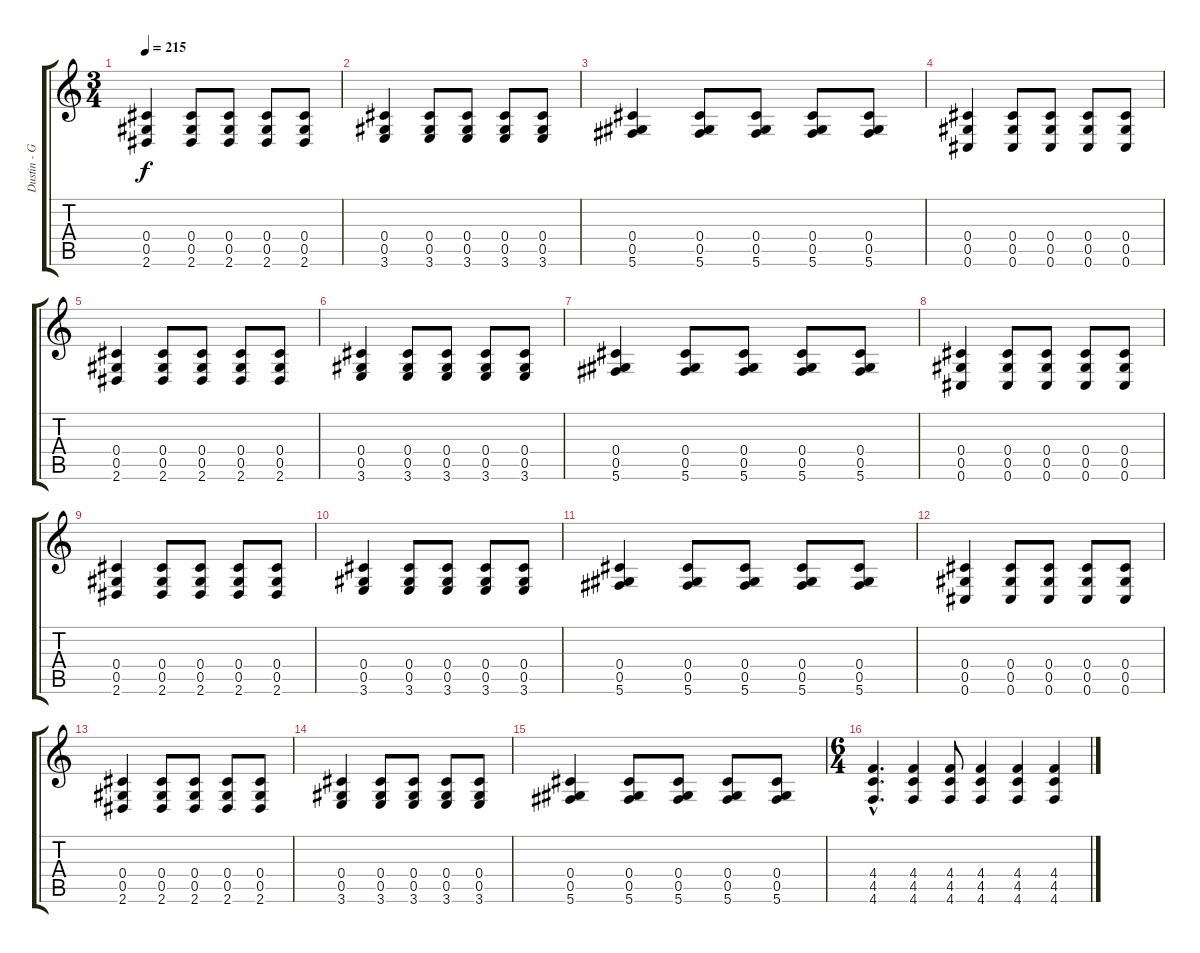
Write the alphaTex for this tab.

\track ("Dustin - Guitar" "Dustin - G") {instrument distortionguitar}
\staff {score tabs}
\tuning (Eb4 Bb3 Gb3 Db3 Ab2 Db2) {hide}
\ts (3 4)
\tempo 215
\clef g2
\ks c
(0.4 0.5 2.6).4{dy f} (0.4 0.5 2.6).8 (0.4 0.5 2.6).8 (0.4 0.5 2.6).8 (0.4 0.5 2.6).8 |
(0.4 0.5 3.6).4 (0.4 0.5 3.6).8 (0.4 0.5 3.6).8 (0.4 0.5 3.6).8 (0.4 0.5 3.6).8 |
(0.4 0.5 5.6).4 (0.4 0.5 5.6).8 (0.4 0.5 5.6).8 (0.4 0.5 5.6).8 (0.4 0.5 5.6).8 |
(0.4 0.5 0.6).4 (0.4 0.5 0.6).8 (0.4 0.5 0.6).8 (0.4 0.5 0.6).8 (0.4 0.5 0.6).8 |
(0.4 0.5 2.6).4 (0.4 0.5 2.6).8 (0.4 0.5 2.6).8 (0.4 0.5 2.6).8 (0.4 0.5 2.6).8 |
(0.4 0.5 3.6).4 (0.4 0.5 3.6).8 (0.4 0.5 3.6).8 (0.4 0.5 3.6).8 (0.4 0.5 3.6).8 |
(0.4 0.5 5.6).4 (0.4 0.5 5.6).8 (0.4 0.5 5.6).8 (0.4 0.5 5.6).8 (0.4 0.5 5.6).8 |
(0.4 0.5 0.6).4 (0.4 0.5 0.6).8 (0.4 0.5 0.6).8 (0.4 0.5 0.6).8 (0.4 0.5 0.6).8 |
(0.4 0.5 2.6).4 (0.4 0.5 2.6).8 (0.4 0.5 2.6).8 (0.4 0.5 2.6).8 (0.4 0.5 2.6).8 |
(0.4 0.5 3.6).4 (0.4 0.5 3.6).8 (0.4 0.5 3.6).8 (0.4 0.5 3.6).8 (0.4 0.5 3.6).8 |
(0.4 0.5 5.6).4 (0.4 0.5 5.6).8 (0.4 0.5 5.6).8 (0.4 0.5 5.6).8 (0.4 0.5 5.6).8 |
(0.4 0.5 0.6).4 (0.4 0.5 0.6).8 (0.4 0.5 0.6).8 (0.4 0.5 0.6).8 (0.4 0.5 0.6).8 |
(0.4 0.5 2.6).4 (0.4 0.5 2.6).8 (0.4 0.5 2.6).8 (0.4 0.5 2.6).8 (0.4 0.5 2.6).8 |
(0.4 0.5 3.6).4 (0.4 0.5 3.6).8 (0.4 0.5 3.6).8 (0.4 0.5 3.6).8 (0.4 0.5 3.6).8 |
(0.4 0.5 5.6).4 (0.4 0.5 5.6).8 (0.4 0.5 5.6).8 (0.4 0.5 5.6).8 (0.4 0.5 5.6).8 |
\ts (6 4)
(4.4{hac} 4.5{hac} 4.6{hac}).4{d} (4.4 4.5 4.6).4 (4.4 4.5 4.6).8 (4.4 4.5 4.6).4 (4.4 4.5 4.6).4 (4.4 4.5 4.6).4
